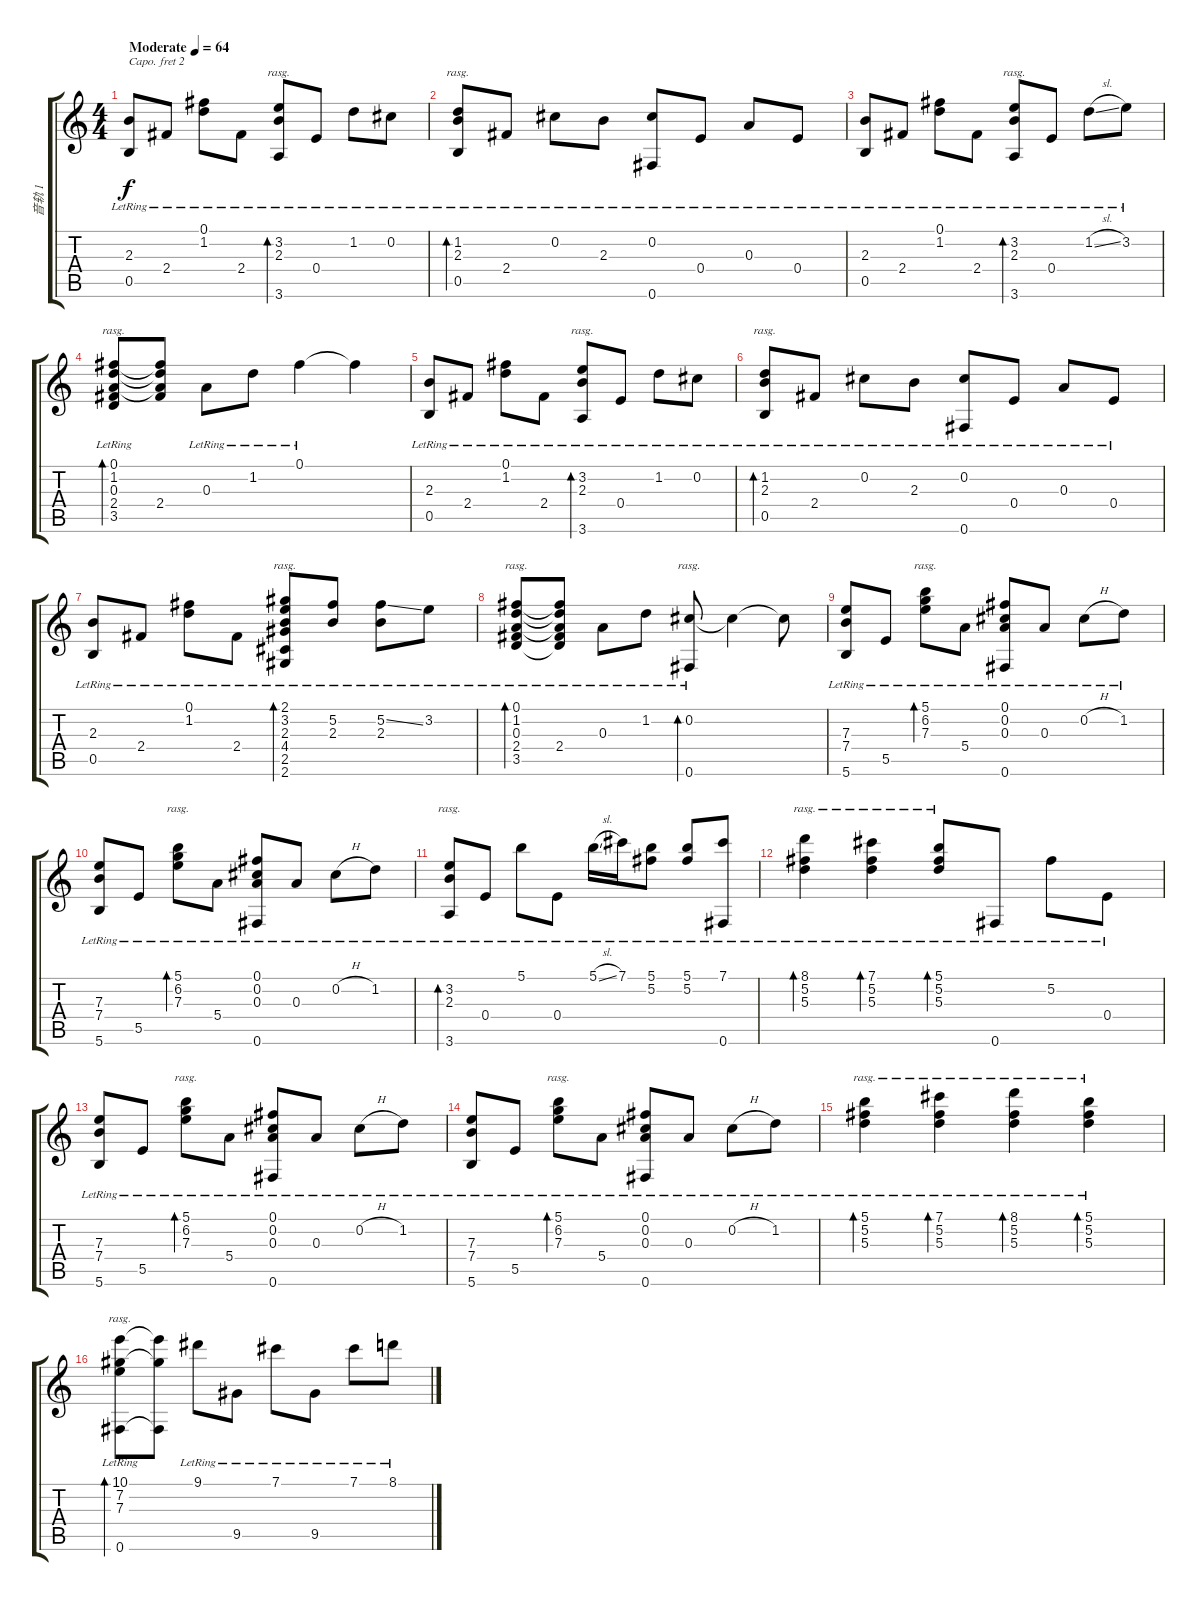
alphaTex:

\track ("音轨 1" "音轨 1") {instrument acousticguitarnylon}
\staff {score tabs}
\capo 2
\tuning (E4 B3 G3 D3 A2 E2) {hide}
\ts (4 4)
\tempo (64 "Moderate")
\clef g2
\ks c
(2.3{lr} 0.5).8{dy f instrument acousticguitarnylon} 2.4{lr}.8 (0.1 1.2{lr}).8 2.4{lr}.8 (3.2 2.3{lr} 3.6).8{bd 240 rasg ii} 0.4{lr}.8 1.2{lr}.8 0.2{lr}.8 |
(1.2{lr} 2.3 0.5).8{bd 240 rasg ii} 2.4{lr}.8 0.2{lr}.8 2.3{lr}.8 (0.2{lr} 0.6).8 0.4{lr}.8 0.3{lr}.8 0.4{lr}.8 |
(2.3{lr} 0.5).8 2.4{lr}.8 (0.1 1.2{lr}).8 2.4{lr}.8 (3.2 2.3{lr} 3.6).8{bd 240 rasg ii} 0.4{lr}.8 1.2{sl lr}.8 3.2{lr}.8 |
(0.1 1.2{lr} 0.3 2.4 3.5).8{bd 60 rasg ii} (0.1{t} 1.2{t} 0.3{t} 2.4).8 0.3{lr}.8 1.2{lr}.8 0.1{lr}.4 0.1{t}.4 |
(2.3{lr} 0.5).8 2.4{lr}.8 (0.1 1.2{lr}).8 2.4{lr}.8 (3.2 2.3{lr} 3.6).8{bd 240 rasg ii} 0.4{lr}.8 1.2{lr}.8 0.2{lr}.8 |
(1.2{lr} 2.3 0.5).8{bd 240 rasg ii} 2.4{lr}.8 0.2{lr}.8 2.3{lr}.8 (0.2{lr} 0.6).8 0.4{lr}.8 0.3{lr}.8 0.4{lr}.8 |
(2.3{lr} 0.5).8 2.4{lr}.8 (0.1 1.2{lr}).8 2.4{lr}.8 (2.1 3.2 2.3{lr} 4.4 2.5 2.6).8{bd 60 rasg ii} (5.2{lr} 2.3).8 (5.2{ss lr} 2.3).8 3.2{lr}.8 |
(0.1 1.2{lr} 0.3 2.4 3.5).8{bd 60 rasg ii} (0.1{t} 1.2{t} 0.3{t} 2.4{lr} 3.5{t}).8 0.3{lr}.8 1.2{lr}.8 (0.2{lr} 0.6).8{bd 60 rasg ii} 0.2{t}.4 0.2{t}.8 |
(7.3 7.4{lr} 5.6).8 5.5{lr}.8 (5.1 6.2{lr} 7.3{lr}).8{bd 480 rasg ii} 5.4{lr}.8 (0.1{lr} 0.2 0.3 0.6).8 0.3{lr}.8 0.2{h lr}.8 1.2{lr}.8 |
(7.3 7.4{lr} 5.6).8 5.5{lr}.8 (5.1 6.2{lr} 7.3{lr}).8{bd 480 rasg ii} 5.4{lr}.8 (0.1{lr} 0.2 0.3 0.6).8 0.3{lr}.8 0.2{h lr}.8 1.2{lr}.8 |
(3.2{lr} 2.3 3.6).8{bd 60 rasg ii} 0.4{lr}.8 5.1{lr}.8 0.4{lr}.8 5.1{sl lr}.16 7.1{lr}.16 (5.1{lr} 5.2).8 (5.1{lr} 5.2).8 (7.1{lr} 0.6).8 |
(8.1{lr} 5.2 5.3).4{bd 480 rasg ii} (7.1{lr} 5.2 5.3).4{bd 480 rasg ii} (5.1{lr} 5.2 5.3).8{bd 480 rasg ii} 0.6{lr}.8 5.2{lr}.8 0.4{lr}.8 |
(7.3 7.4{lr} 5.6).8 5.5{lr}.8 (5.1 6.2{lr} 7.3{lr}).8{bd 480 rasg ii} 5.4{lr}.8 (0.1{lr} 0.2 0.3 0.6).8 0.3{lr}.8 0.2{h lr}.8 1.2{lr}.8 |
(7.3 7.4{lr} 5.6).8 5.5{lr}.8 (5.1 6.2{lr} 7.3{lr}).8{bd 480 rasg ii} 5.4{lr}.8 (0.1{lr} 0.2 0.3 0.6).8 0.3{lr}.8 0.2{h lr}.8 1.2{lr}.8 |
(5.1 5.2{lr} 5.3).4{bd 240 rasg ii} (7.1 5.2{lr} 5.3).4{bd 240 rasg ii} (8.1 5.2{lr} 5.3).4{bd 240 rasg ii} (5.1 5.2{lr} 5.3).4{bd 240 rasg ii} |
(10.1 7.2{lr} 7.3 0.6).8{bd 480 rasg ii} (10.1{t} 7.2{t} 0.6{t}).8 9.1{lr}.8 9.5{lr}.8 7.1{lr}.8 9.5{lr}.8 7.1{lr}.8 8.1{lr}.8
